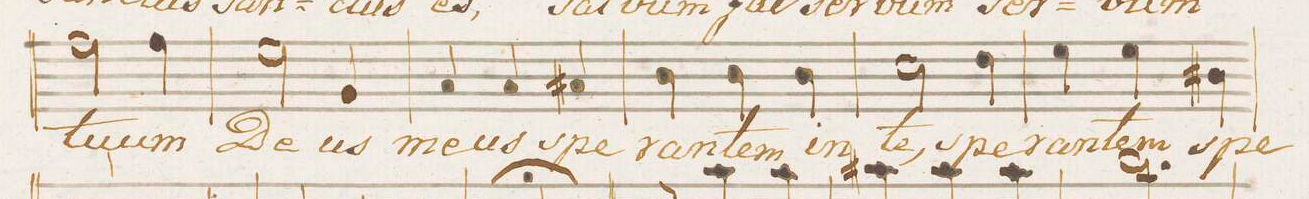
**kern	**text	**dynam
*I"Basso.	*	*
*clefF4	*	*
*k[f#]	*	*
*M3/4	*	*
2A\	tu-	.
4A\	-um	.
=29	=29	=29
2G\	De-	.
4BB/	-us	.
=30	=30	=30
4C/	me-	.
4C/	-us	.
4C#X/	spe-	.
=31	=31	=31
4D\	-ran-	.
4D\	-tem	.
4D\	in	.
=32	=32	=32
2E\	te,	.
4F#\	spe-	.
=33	=33	=33
4G\	-ran-	.
4G\	-tem	.
4D#X\	spe-	.
=34	=34	=34
*-	*-	*-
